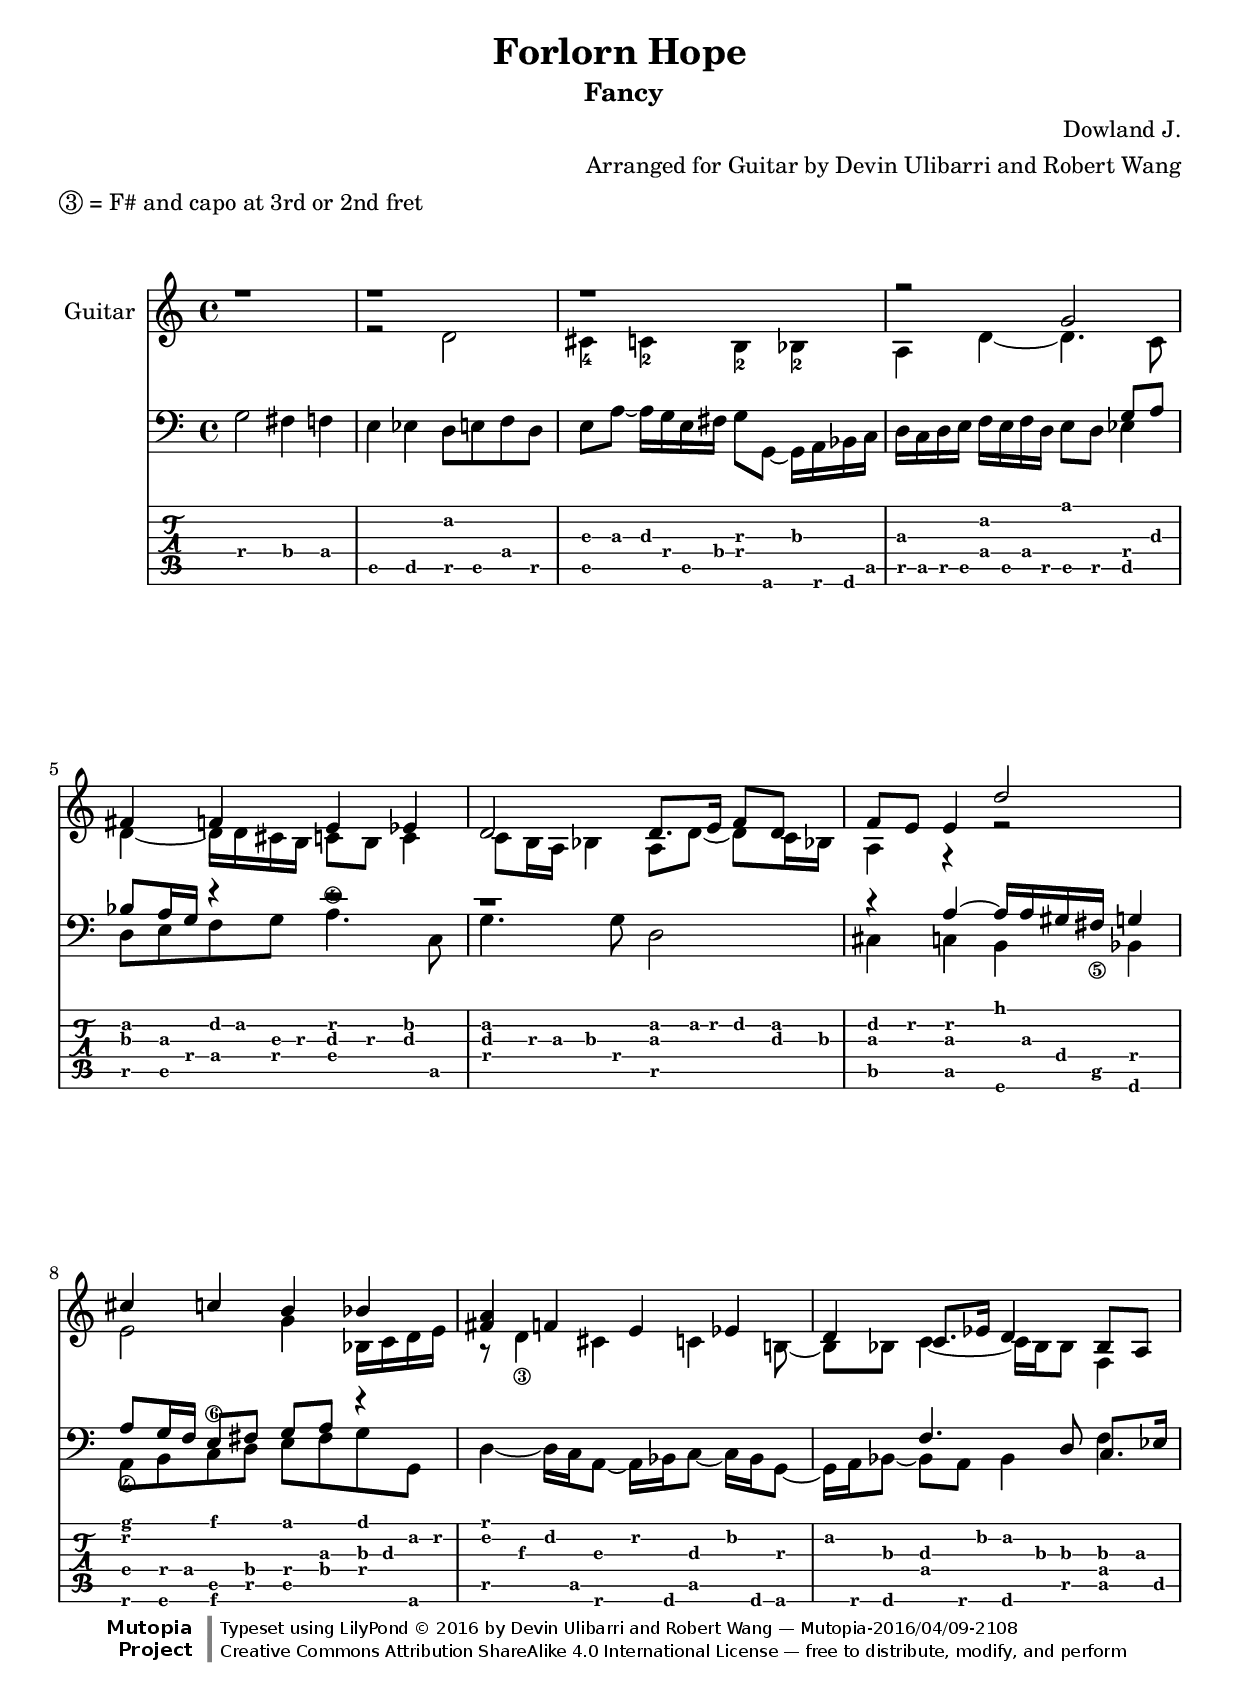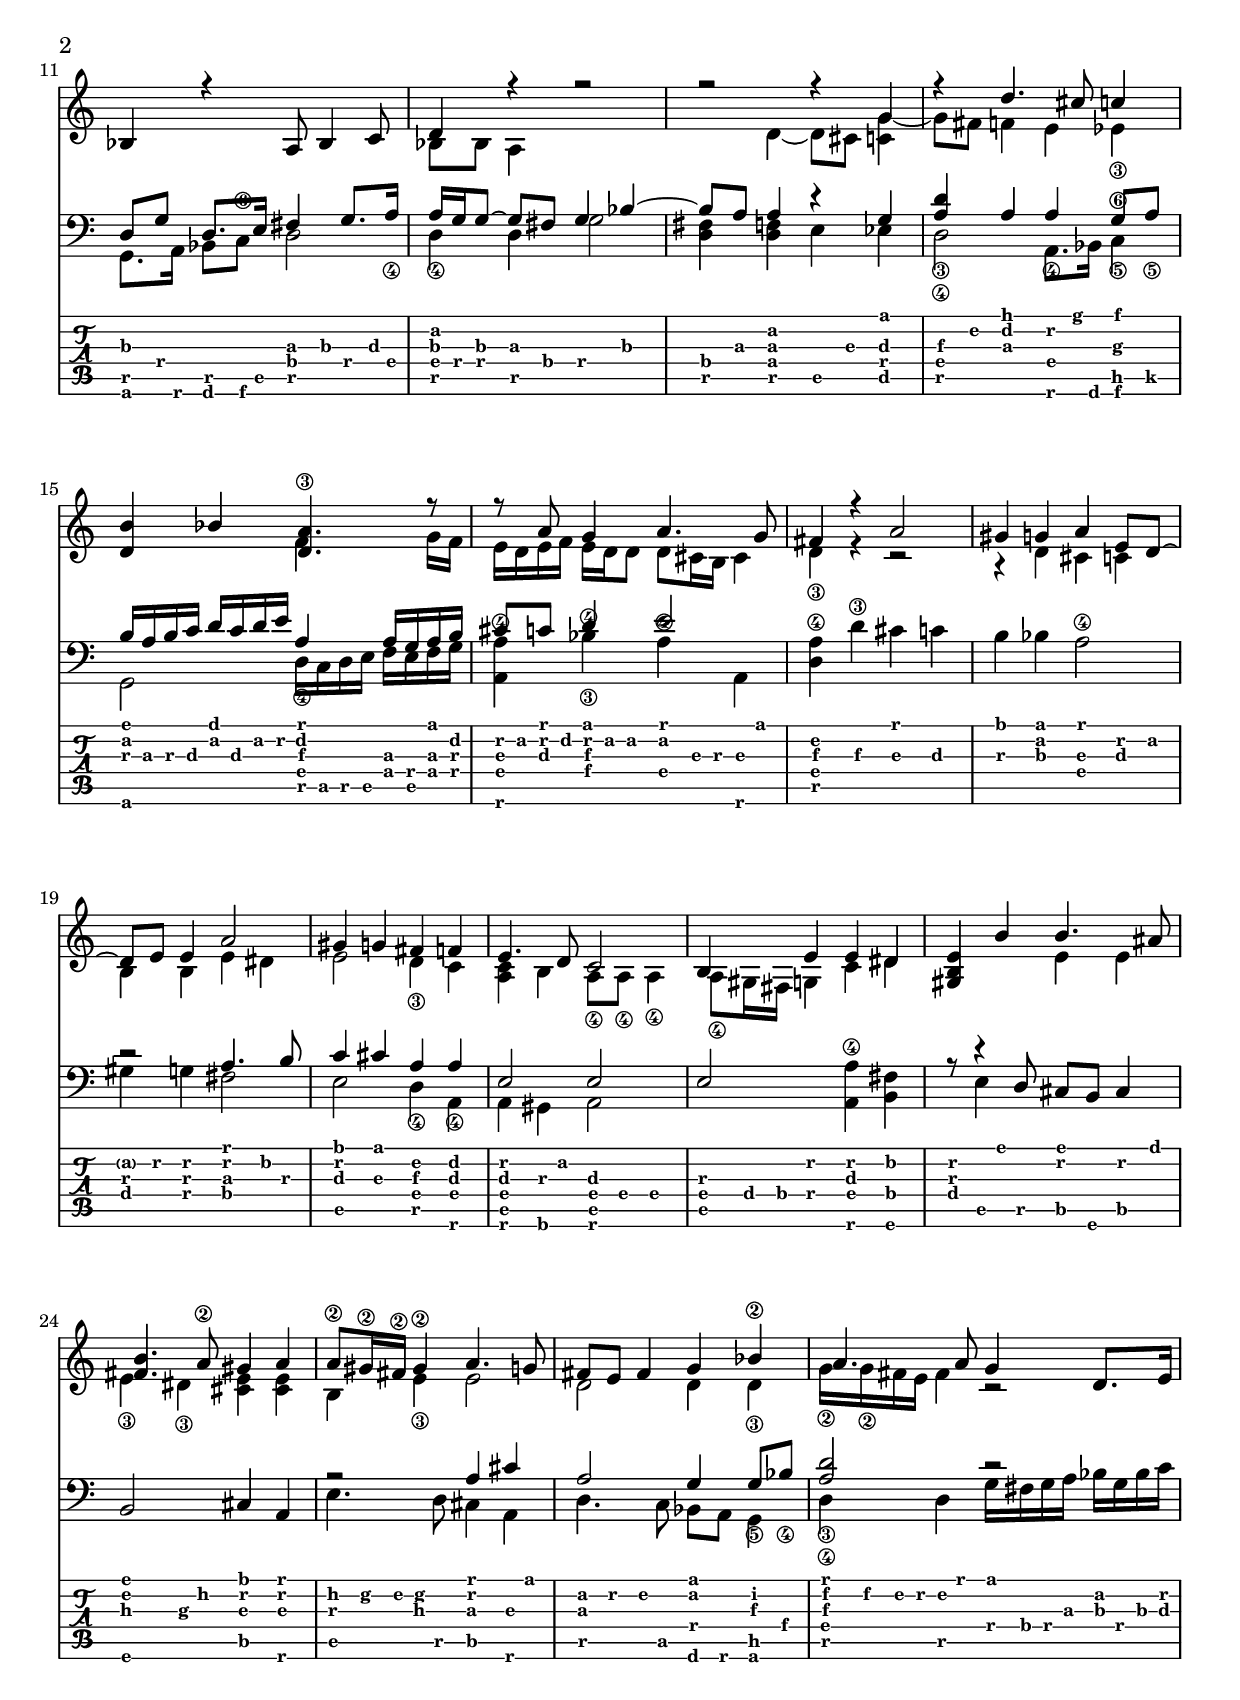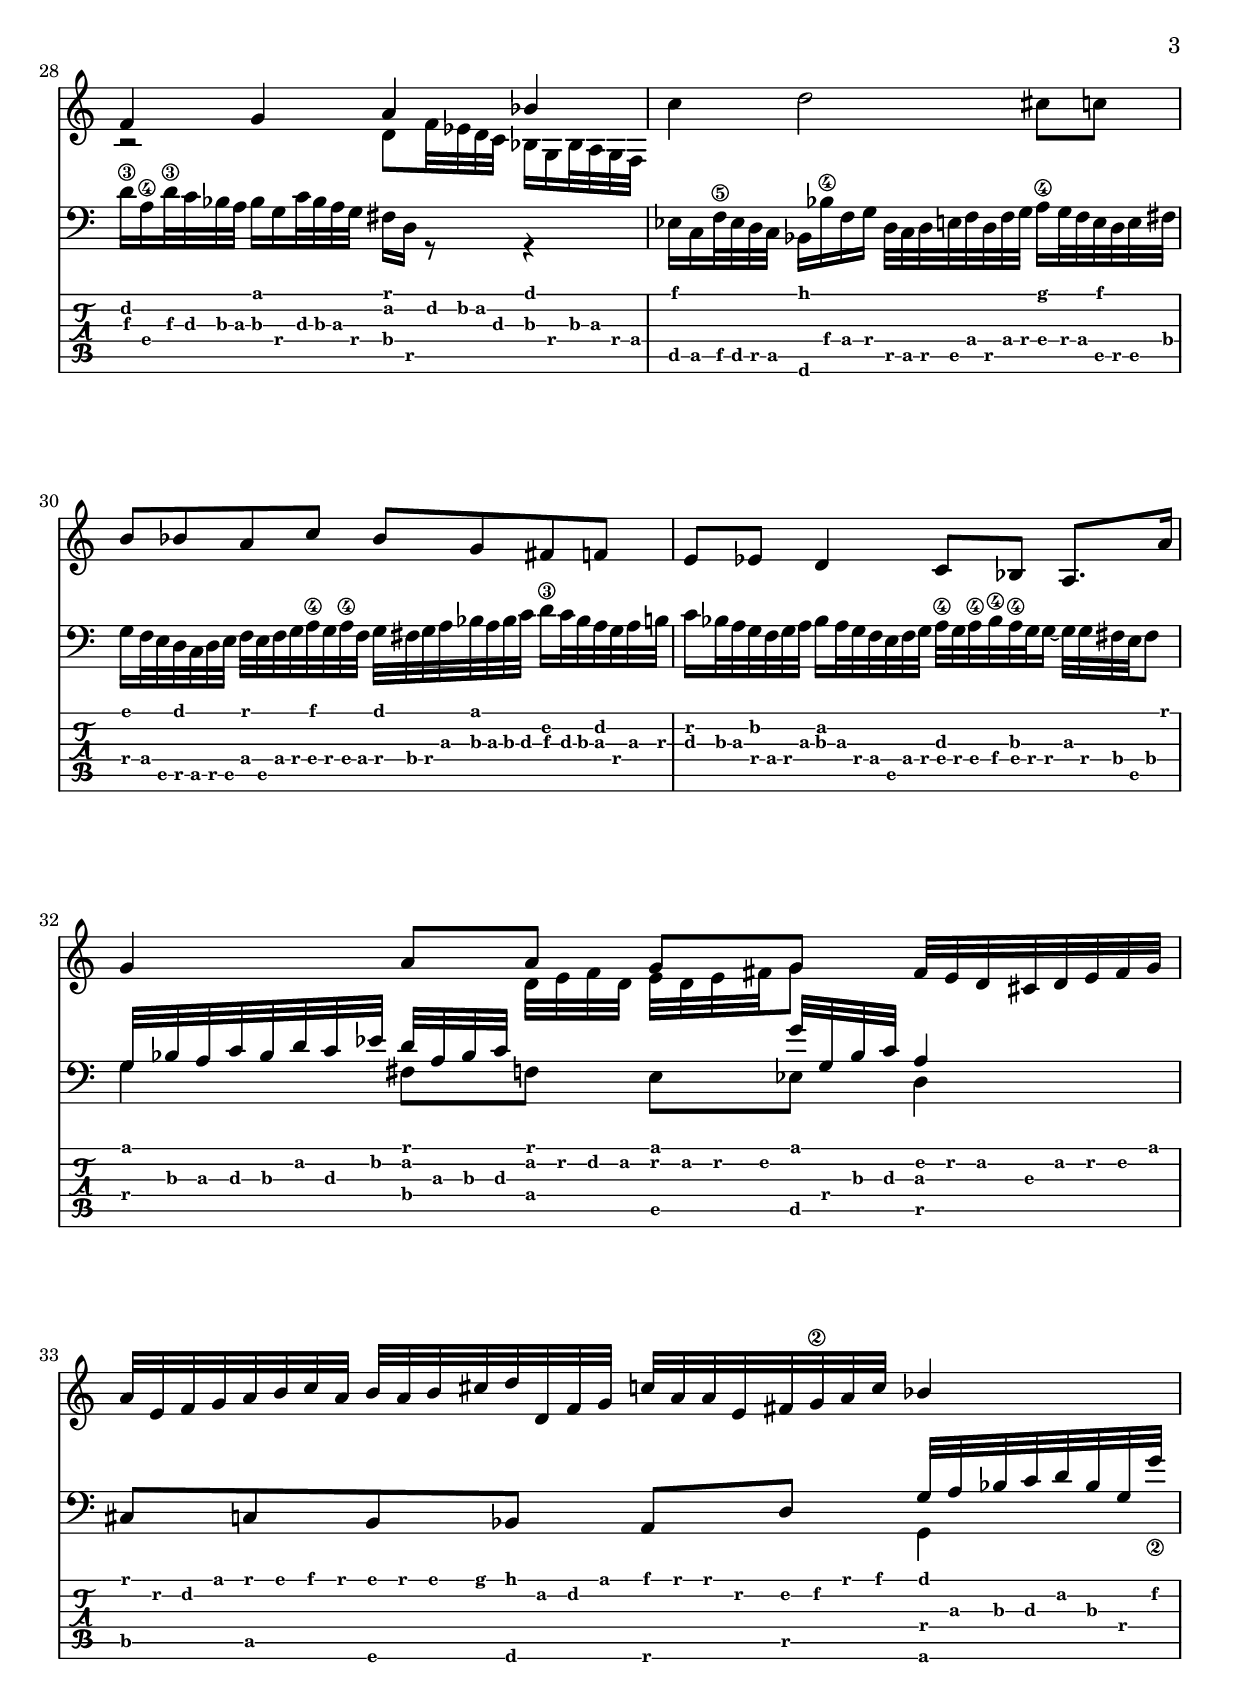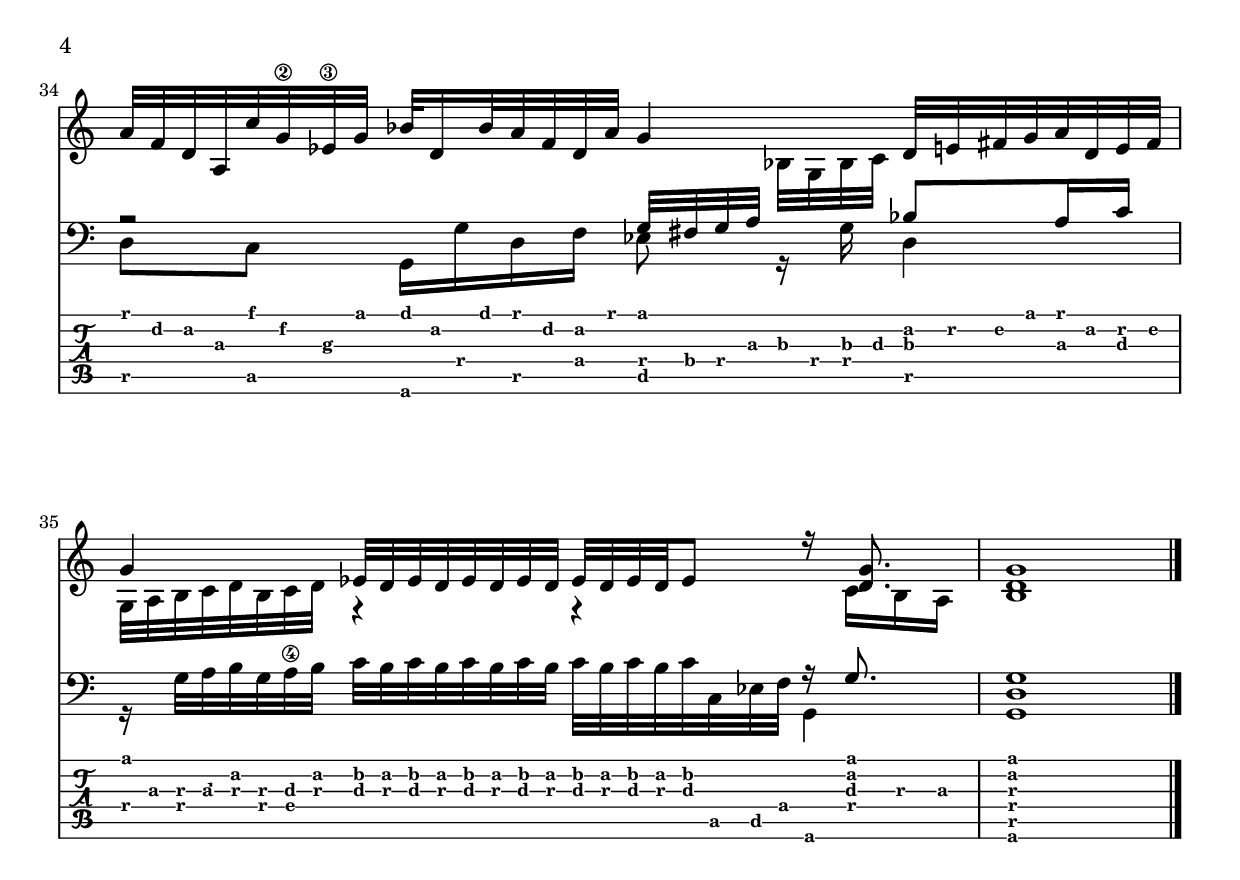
\version "2.18.2"

\header {
  title = "Forlorn Hope"
  subtitle = " Fancy"
  composer = "Dowland J."
  piece = \markup { \circle 3 = "F#" and capo at 3rd or 2nd fret } % tune g down 1/2 step to f#, then capo at 3rd fret
  arranger = "Arranged for Guitar by Devin Ulibarri and Robert Wang"
  opus = ""
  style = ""
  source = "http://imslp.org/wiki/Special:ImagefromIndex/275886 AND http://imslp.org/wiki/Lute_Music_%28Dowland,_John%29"
  date = "2016-08-15"
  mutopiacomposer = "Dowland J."
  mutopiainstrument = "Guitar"
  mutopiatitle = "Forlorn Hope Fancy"
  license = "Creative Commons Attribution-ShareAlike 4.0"
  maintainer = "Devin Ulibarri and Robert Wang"
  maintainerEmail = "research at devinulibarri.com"

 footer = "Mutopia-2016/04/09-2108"
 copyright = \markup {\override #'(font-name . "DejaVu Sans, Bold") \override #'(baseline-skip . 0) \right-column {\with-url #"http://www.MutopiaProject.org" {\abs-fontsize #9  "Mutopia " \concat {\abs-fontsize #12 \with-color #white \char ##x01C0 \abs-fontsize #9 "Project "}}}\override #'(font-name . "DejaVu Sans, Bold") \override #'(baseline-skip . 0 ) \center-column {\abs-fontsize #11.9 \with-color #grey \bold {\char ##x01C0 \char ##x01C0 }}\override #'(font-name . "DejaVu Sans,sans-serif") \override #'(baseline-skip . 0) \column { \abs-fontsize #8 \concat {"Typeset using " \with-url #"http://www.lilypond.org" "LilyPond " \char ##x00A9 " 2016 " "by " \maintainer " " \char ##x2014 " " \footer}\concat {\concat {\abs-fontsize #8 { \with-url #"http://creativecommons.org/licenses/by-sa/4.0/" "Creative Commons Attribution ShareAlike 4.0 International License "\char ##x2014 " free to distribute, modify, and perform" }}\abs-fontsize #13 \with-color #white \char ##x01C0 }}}
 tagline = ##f
}

\paper {
  % add space between composer/opus markup and first staff
  markup-system-spacing #'padding = #3
  % add a little space between composer and opus
  markup-markup-spacing #'padding = #1.2
  top-margin = #8
  bottom-margin = #12
}

mbreak = {} % { \break }
global = {
  \time 4/4
  \key c \major
}

%% C with slash -------------------------------
cWithSlash = \markup {
  \combine \roman C \translate #'(0.6 . -0.4) \draw-line #'(0 . 2.0)
}
%% Span -----------------------------------
%% Syntax: \bbarre #"text" { notes } - text = any number of box
bbarre =
#(define-music-function (barre location str music) (string? ly:music?)
   (let ((elts (extract-named-music music '(NoteEvent EventChord))))
     (if (pair? elts)
         (let ((first-element (first elts))
               (last-element (last elts)))
           (set! (ly:music-property first-element 'articulations)
                 (cons (make-music 'TextSpanEvent 'span-direction -1)
                       (ly:music-property first-element 'articulations)))
           (set! (ly:music-property last-element 'articulations)
                 (cons (make-music 'TextSpanEvent 'span-direction 1)
                       (ly:music-property last-element 'articulations))))))
   #{
       \once \override TextSpanner.font-size = #-2
       \once \override TextSpanner.font-shape = #'upright
       \once \override TextSpanner.staff-padding = #3
       \once \override TextSpanner.style = #'line
       \once \override TextSpanner.to-barline = ##f
       \once \override TextSpanner.bound-details =
            #`((left
                (text . ,#{ \markup { \draw-line #'( 0 . -.5) } #})
                (Y . 0)
                (padding . 0.25)
                (attach-dir . -2))
               (right
                (text . ,#{ \markup { \cWithSlash #str } #})
                (Y . 0)
                (padding . 0.25)
                (attach-dir . 2)))
%% uncomment this line for make full barred
      % \once \override TextSpanner.bound-details.left.text = \markup{"B" #str}
      $music
   #})

#(define RH rightHandFinger)

upperVoice = \relative c'' {
  \voiceOne
  \slurDown
  \override TextSpanner.bound-details.left.stencil-align-dir-y = #CENTER
  \override TextSpanner.dash-fraction = #0.3
  \override TextSpanner.dash-period = #1
  r1 |
  r |
  r |
  r2 g |
  fis4 f e ees |
  d2 d8. e16 f8 d |
  f e e4 d'2 |
  cis4 c b bes |
  <fis a> f e ees |
  d c8. ees16 d4 bes8 a |
  bes4 r a8 bes4 c8 |
  d4 r r2 |
  r2 r4 g |
  r4 d'4. cis8 c4 | 
  <d, b'> bes' <d,-\3 a'>4. r8 |
  r a' g4 a4. g8 |
  fis4 r a2 |
  gis4 g a e8 d~ |
  d e e4 a2 |
  gis4 g fis f |
  e4. d8 c2 |
  b4 e e dis |
  <gis, b e> b' b4. ais8
  <fis b>4. a8-\2 gis4 a |
  a8-\2 gis16-\2 fis-\2 gis4-\2 a4. g8 | 
  fis8 e fis4 g bes-\2 |
  a4. a8 g4 d8. e16 |
  f4 g a bes |
  s1 |
  b8 bes a c bes g fis f |
  e ees d4 c8 bes a8. a'16 |
  g4 a8 a g g fis32 e d cis d e fis g |
  a e f g a b c a b a b cis d d, f g c a a e fis g-\2 a c bes4 |
  a32 f d a c' g-\2 ees-\3 g bes d,16 bes'32 a f d a' g4 d32 e fis g a d, e fis |
  g4 ees32 d ees d ees d ees d ees d ees d ees8 r16 <d g>8. |
  g1 |
  \bar "|."
}


lowerVoice = \relative c {
  \voiceFour
  \slurDown
  \override TextSpanner.bound-details.left.stencil-align-dir-y = #CENTER
  \override TextSpanner.dash-fraction = #0.3
  \override TextSpanner.dash-period = #1
  \stemDown
  g'2 fis4 f | 
  e ees d8 e f d |
  e a~ a16 g e fis g8 g,~ g16 a bes c | 
  d c d e f e f d e8 d ees4 |
  d8 e f g a4.-\4 c,8 | %measure 5
  g'4. g8 d2 |
  cis4 c b bes | 
  a8 b c-\6 d e fis g g, |
  d'4~ d16 c a8~ a16 bes c8~ c16 bes g8~ | 
  g16 a bes8~ bes a bes4 f' | %measure 10; This last note is octave lower in original: g16 a bes8~ bes a bes4 f
  g,8. a16 bes8 c-\6 d2 | 
  d4 d g2 |
 < fis d>4 <f d> e ees | %all notes from fis to d (next measure) were originally one octave below
  d2 a8. bes16 c4-\6 | 
  g2 d'16 c d e f e f g | %measure 15
  <a-\4 a,>4 bes-\4 a-\4 a, | 
  <d a'-\4> d'-\3 cis c | 
  b bes a2-\4 |
  gis4 g fis2 | 
  e2 d4 a | %measure 20
  a gis a2 | 
  s2 <a a'-\4>4 <b fis'> |
  s8 e4 s8 s2 | 
  s1 |
  e4. d8 cis4 a | %measure 25
  d4. c8 bes a g4 |
  d' d g16 fis g a bes g bes c | 
  d-\3 a-\4 d32-\3 c bes a bes16 g c32 bes a g fis16 d r8 r4 |
  ees16 c f32-\5 ees d c bes16 bes'-\4 f g d32 c d e f d f g a16-\4 g32 f e d e fis | 
  g16 f32 e d c d e f e f g a-\4 g a-\4 f g fis g a bes a bes c d16-\3 c32 bes a g a b | %measure 30
  c16 bes32 a g f g a bes16 a32 g f e f g a-\4 g a-\4 bes-\4 a-\4 g g16~ g32 g fis e fis8 |
  g4 fis8 f e ees d4 | 
  s2 s4 g, |
  d'8 c g16 g' d f ees8 r16 g d4 |
  r16 g32 a b g a-\4 b c b c b c b c b c b c b c c, ees f g,4 | %measure 35
  g1 |
}

middleUpperVoice = \relative c' {
  \voiceTwo
  \set stringNumberOrientations = #'(down)
  \set fingeringOrientations = #'(down)
  \override TextSpanner.bound-details.left.stencil-align-dir-y = #CENTER
  \override TextSpanner.font-size = #-5
  \override TextSpanner.dash-fraction = #0.3
  \override TextSpanner.dash-period = #1
  \slurUp
  s1 |
  r2 d2 |
  cis4-4 c-2 b-2 bes-2 |
  a4 d~ d4. c8 |
  d4~ d16 d cis b c8 b c4 | %measure 5
  c8 b16 a bes4 a8 d~ d c16 bes! |
  a4 r4 r2 |
  e'2 g4 bes,16 c d e |
  r8 d4-\3 cis c b!8~ |
  b8 bes c4~ c16 bes bes8 f4 |
  s1 |
  bes8 bes a4 s2 |
  s4 d4~ d8 cis <c g'>4~ |
  g'8 fis f4 e ees-\3 |
  s s f s8 g16 f |
  e16 d e f e d d8 d cis16 b cis4 |
  d-\3 r r2 |
  r4 d cis c |
  b b e dis |
  e2 d4-\3 c |
  <a c> b a8-\4 a-\4 a4-\4 |
  a8-\4 gis16 fis g4 c dis |
  s2 e4 e |
  e-\3 dis-\3 <cis e> <cis e> |
  b e-\3 e2 |
  d2 d4 d-\3 |
  g16-\2 g-\2 fis e fis4 r2 |
  r2 d8 f32 ees d c bes16 g bes32 a g f |
  c''4 d2 cis8 c |
  s1 |
  s1 |
  s4 s8 d,32 e f d e d e fis g8 s4 |
  s1|
  s2 s8 bes,32 g bes c s4 |
  g32 a b c d b c d r4 r4 s16 c b a |
  <b d>1 |
}

middleLowerVoice = \relative c' {
  \voiceThree
  \set stringNumberOrientations = #'(down)
  \set fingeringOrientations = #'(down)
  \override TextSpanner.bound-details.left.stencil-align-dir-y = #CENTER
  \override TextSpanner.font-size = #-5
  \override TextSpanner.dash-fraction = #0.3
  \override TextSpanner.dash-period = #1
  \slurUp
  s1 |
  s1 |
  s1 |
  s2 s4 g8 a |
  bes8 a16 g r4 r2 | %measure 5
  r1 |
  r4 a4~ a16 a gis fis-\5 g4 |
  a8-\4 g16 f e8 fis g a r4 |
  s1 |
  s4 f4. d8 c8. ees16 |
  d8 g d8. e16 fis4 g8. a16-\4 |
  a-\4 g g8~ g fis g4 bes~ |
  bes8 a a4 r g |
  <a-\4 d-\3> a a-\4 g8-\5 a-\5 | %fingering in this measure has been modified slightly from original.
  b16 a b c d c d e a,4-\4 a16 g a b |
  cis8 c d4-\3 e2 |
  s1 |
  s1 |
  r2 a,4. b8 |
  c4 cis a-\4 a-\4 |
  e2 e |
  e2 s |
  r8 r4 d8 cis b cis4 |
  b2 cis4 a | 
  r2 a'4 cis |
  a2 g4 g8-\5 bes-\4 |
  <a-\4 d-\3>2 r2 |
  s1 |
  s1 |
  s1 |
  s1 |
  g32 bes a c bes d c ees d a bes c s4 g'32 g, bes c a4 |
  cis,8 c b bes a d g32 a bes c d bes g g'-\2 |
  r2 g,32 fis g a s8 bes a16 c |
  s2 s4 r16 g8. |
  <d g>1 |
}

%%{ %This is the Lute Tab
upperVoiceLute = \relative c'' {
  \voiceOne
  \slurDown
  \override TextSpanner.bound-details.left.stencil-align-dir-y = #CENTER
  \override TextSpanner.dash-fraction = #0.3
  \override TextSpanner.dash-period = #1
  r1 |
  r |
  r |
  r2 g |
  fis4 f e ees |
  d2 d8. e16 f8 d |
  f e e4 d'2 |
  cis4 c b bes |
  <fis a> f e ees |
  d c8. ees16 d4 bes8 a |
  bes4 r a8 bes4 c8 |
  d4 r r2 |
  r2 r4 g |
  r4 d'4. cis8 c4 | 
  <d, b'> bes' <d,-\3 a'>4. r8 |
  r a' g4 a4. g8 |
  fis4 r a2 |
  gis4 g a e8 d~ |
  d e e4 a2 |
  gis4 g fis f |
  e4. d8 c2 |
  b4 e e dis |
  <gis, b e> b' b4. ais8
  <fis b>4. a8-\2 gis4 a |
  a8-\2 gis16-\2 fis-\2 gis4-\2 a4. g8 | 
  fis8 e fis4 g bes-\2 |
  a4. a8 g4 d8. e16 |
  f4 g a bes |
  s1 |
  b8 bes a c bes g fis f |
  e ees d4 c8 bes a8. a'16 |
  g4 a8 a g g fis32 e d cis d e fis g |
  a e f g a b c a b a b cis d d, f g c a a e fis g-\2 a c bes4 |
  a32 f d a c' g-\2 ees-\3 g bes d,16 bes'32 a f d a' g4 d32 e fis g a d, e fis |
  g4 ees32 d ees d ees d ees d ees d ees d ees8 r16 <d g>8. |
  g1 |
  \bar "|."
}


lowerVoiceLute = \relative c {
  \voiceFour
  \slurDown
  \override TextSpanner.bound-details.left.stencil-align-dir-y = #CENTER
  \override TextSpanner.dash-fraction = #0.3
  \override TextSpanner.dash-period = #1
  \stemDown
  g'2 fis4 f | 
  e ees d8 e f d |
  e a~ a16 g e fis g8 g,~ g16 a bes c | 
  d c d e f e f d e8 d ees4 |
  d8 e f g a4.-\4 c,8 | %measure 5
  g'4. g8 d2 |
  cis4 c b bes | 
  a8 b c-\6 d e fis g g, |
  d'4~ d16 c a8~ a16 bes c8~ c16 bes g8~ | 
  g16 a bes8~ bes a bes4 f' | %measure 10; This last note is octave lower in original: g16 a bes8~ bes a bes4 f
  g,8. a16 bes8 c-\6 d2 | 
  d4 d g2 |
 < fis d>4 <f d> e ees | %all notes from fis to d (next measure) were originally one octave below
  d2 a8. bes16 c4-\6 | 
  g2 d'16 c d e f e f g | %measure 15
  <a-\4 a,>4 bes-\4 a-\4 a, | 
  <d a'-\4> d'-\3 cis c | 
  b bes a2-\4 |
  gis4 g fis2 | 
  e2 d4 a | %measure 20
  a gis a2 | 
  s2 <a a'-\4>4 <b fis'> |
  s8 e4 s8 s2 | 
  s1 |
  e4. d8 cis4 a | %measure 25
  d4. c8 bes a g4 |
  d' d g16 fis g a bes g bes c | 
  d-\3 a-\4 d32-\3 c bes a bes16 g c32 bes a g fis16 d r8 r4 |
  ees16 c f32-\5 ees d c bes16 bes'-\4 f g d32 c d e f d f g a16-\4 g32 f e d e fis | 
  g16 f32 e d c d e f e f g a-\4 g a-\4 f g fis g a bes a bes c d16-\3 c32 bes a g a b | %measure 30
  c16 bes32 a g f g a bes16 a32 g f e f g a-\4 g a-\4 bes-\4 a-\4 g g16~ g32 g fis e fis8 |
  g4 fis8 f e ees d4 | 
  s2 s4 g, |
  d'8 c g16 g' d f ees8 r16 g d4 |
  r16 g32 a b g a-\4 b c b c b c b c b c b c b c c, ees f g,4 | %measure 35
  g1 |
}

middleUpperVoiceLute = \relative c' {
  \voiceTwo
  \set stringNumberOrientations = #'(down)
  \set fingeringOrientations = #'(down)
  \override TextSpanner.bound-details.left.stencil-align-dir-y = #CENTER
  \override TextSpanner.font-size = #-5
  \override TextSpanner.dash-fraction = #0.3
  \override TextSpanner.dash-period = #1
  \slurUp
  s1 |
  r2 d2 |
  cis4 c b bes |
  a4 d~ d4. c8 |
  d4~ d16 d cis b c8 b c4 | %measure 5
  c8 b16 a bes4 a8 d~ d c16 bes! |
  a4 r4 r2 |
  e'2 g4 bes,16 c d e |
  r8 d4-\3 cis c b!8~ |
  b8 bes c4~ c16 bes bes8 f4 |
  s1 |
  bes8 bes a4 s2 |
  s4 d4~ d8 cis <c g'>4~ |
  g'8 fis f4 e ees-\3 |
  s s f s8 g16 f |
  e16 d e f e d d8 d cis16 b cis4 |
  d-\3 r r2 |
  r4 d cis c |
  b b e dis |
  e2 d4-\3 c |
  <a c> b a8-\4 a-\4 a4-\4 |
  a8-\4 gis16 fis g4 c dis |
  s2 e4 e |
  e-\3 dis-\3 <cis e> <cis e> |
  b e-\3 e2 |
  d2 d4 d-\3 |
  g16-\2 g-\2 fis e fis4 r2 |
  r2 d8 f32 ees d c bes16 g bes32 a g f |
  c''4 d2 cis8 c |
  s1 |
  s1 |
  s4 s8 d,32 e f d e d e fis g8 s4 |
  s1|
  s2 s8 bes,32 g bes c s4 |
  g32 a b c d b c d r4 r4 s16 c b a |
  <b d>1 |
}

middleLowerVoiceLute = \relative c' {
  \voiceThree
  \set stringNumberOrientations = #'(down)
  \set fingeringOrientations = #'(down)
  \override TextSpanner.bound-details.left.stencil-align-dir-y = #CENTER
  \override TextSpanner.font-size = #-5
  \override TextSpanner.dash-fraction = #0.3
  \override TextSpanner.dash-period = #1
  \slurUp
  s1 |
  s1 |
  s1 |
  s2 s4 g8 a |
  bes8 a16 g r4 r2 | %measure 5
  r1 |
  r4 a4~ a16 a gis fis-\5 g4 |
  a8-\4 g16 f e8 fis g a r4 |
  s1 |
  s4 f4. d8 c8. ees16 |
  d8 g d8. e16 fis4 g8. a16-\4 |
  a-\4 g g8~ g fis g4 bes~ |
  bes8 a a4 r g |
  <a-\4 d-\3> a a-\4 g8-\5 a-\5 | %fingering in this measure has been modified slightly from original.
  b16 a b c d c d e a,4-\4 a16 g a b |
  cis8 c d4-\3 e2 |
  s1 |
  s1 |
  r2 a,4. b8 |
  c4 cis a-\4 a-\4 |
  e2 e |
  e2 s |
  r8 r4 d8 cis b cis4 |
  b2 cis4 a | 
  r2 a'4 cis |
  a2 g4 g8-\5 bes-\4 |
  <a-\4 d-\3>2 r2 |
  s1 |
  s1 |
  s1 |
  s1 |
  g32 bes a c bes d c ees d a bes c s4 g'32 g, bes c a4 |
  cis,8 c b bes a d g32 a bes c d bes g g'-\2 |
  r2 g,32 fis g a s8 bes a16 c |
  s2 s4 r16 g8. |
  <d g>1 |
}
%}

\score {
  <<
    \new Staff = "Guitar" \with {
      midiInstrument = #"acoustic guitar (nylon)"
      instrumentName = #"Guitar"

      
%      \override StringNumber #'stencil = ##f
    } <<
      \global
      \clef "treble"

      \context Voice = "upperVoice" \upperVoice
      \context Voice = "middleUpperVoice" \middleUpperVoice
    
      
      
    >>
%%{
    % tabs are not completely developed
    
    \new Staff = "Guitar Bass" \with {
    }
      <<
      \clef "bass"
      
      \context Voice = "middleLowerVoice" \middleLowerVoice
      \context Voice = "lowerVoice" \lowerVoice
      
      >>
    
    \new TabStaff = "Guitar tabs" \with {
      tablatureFormat = #fret-letter-tablature-format
      stringTunings = \stringTuning <g, c f a d' g'>
     % additionalBassStrings = \stringTuning <c, d, e, fis, g,>
      fretLabels = #'("a" "b" "r" "d" "e" "f" "g" "h" "i" "k")
    } <<
      \clef "tab"
      \global
      \context TabVoice = "upperVoiceLute" \upperVoiceLute
      \context TabVoice = "middleUpperVoiceLute" \middleUpperVoiceLute
      \context TabVoice = "middleLowerVoiceLute" \middleLowerVoiceLute
      \context TabVoice = "lowerVoiceLute" \lowerVoiceLute
    >>
%}
  >>
  \layout {
      \context {
      \Score
    }
  }
  \midi {
    \context { \TabStaff \remove "Staff_performer" }
    \tempo 4 = 74
  }
}
